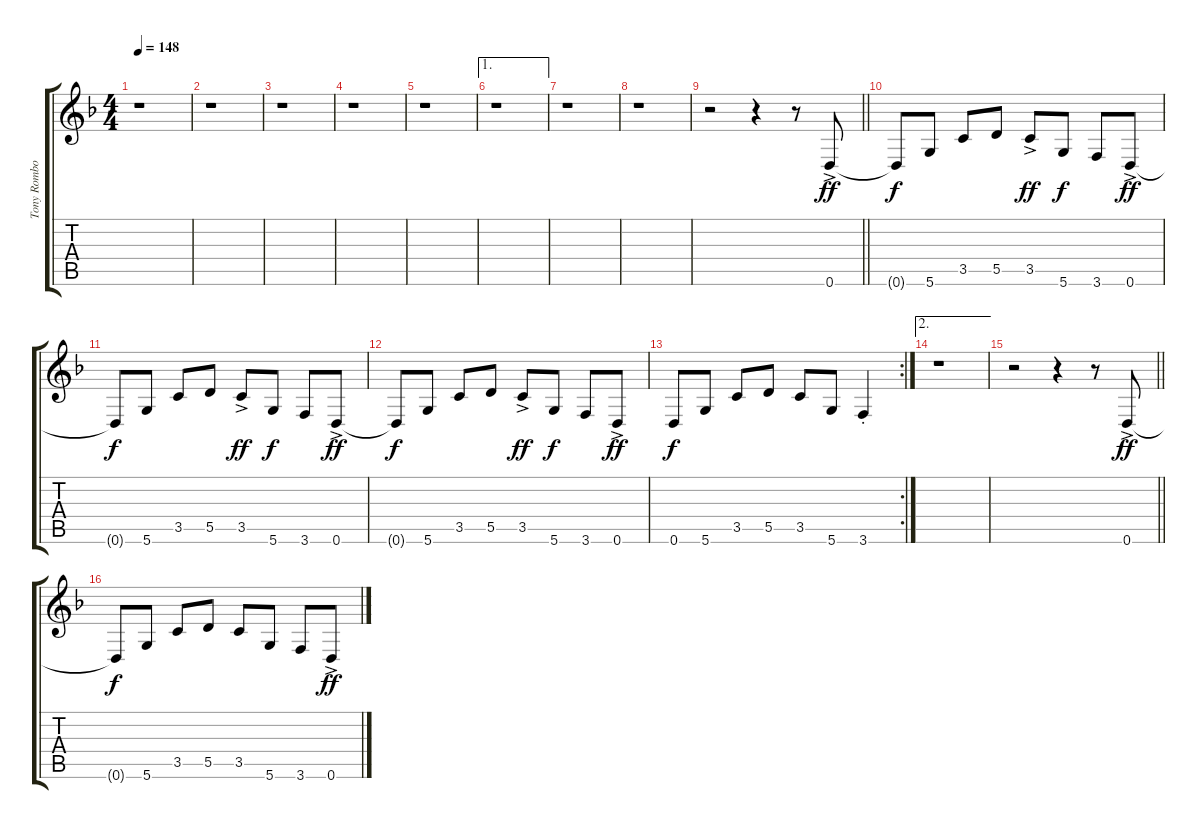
\track ("Tony Rombola" "Tony Rombo") {instrument distortionguitar}
\staff {score tabs}
\tuning (E4 B3 G3 D3 A2 D2) {hide}
\ts (4 4)
\tempo 148
\clef g2
\ks f
r.1{dy ff} |
r.1 |
r.1 |
r.1 |
r.1 |
\ae 1
r.1 |
r.1 |
r.1 |
\barLineRight lightlight
r.2 r.4 r.8 0.6{ac}.8 |
0.6{t}.8{dy f} 5.6.8 3.5.8 5.5.8 3.5{ac}.8{dy ff} 5.6.8{dy f} 3.6.8 0.6{ac}.8{dy ff} |
0.6{t}.8{dy f} 5.6.8 3.5.8 5.5.8 3.5{ac}.8{dy ff} 5.6.8{dy f} 3.6.8 0.6{ac}.8{dy ff} |
0.6{t}.8{dy f} 5.6.8 3.5.8 5.5.8 3.5{ac}.8{dy ff} 5.6.8{dy f} 3.6.8 0.6{ac}.8{dy ff} |
\rc 2
0.6.8{dy f} 5.6.8 3.5.8 5.5.8 3.5.8 5.6.8 3.6{st}.4 |
\ae 2
r.1 |
\barLineRight lightlight
r.2 r.4 r.8 0.6{ac}.8{dy ff} |
0.6{t}.8{dy f} 5.6.8 3.5.8 5.5.8 3.5.8 5.6.8 3.6.8 0.6{ac}.8{dy ff}
